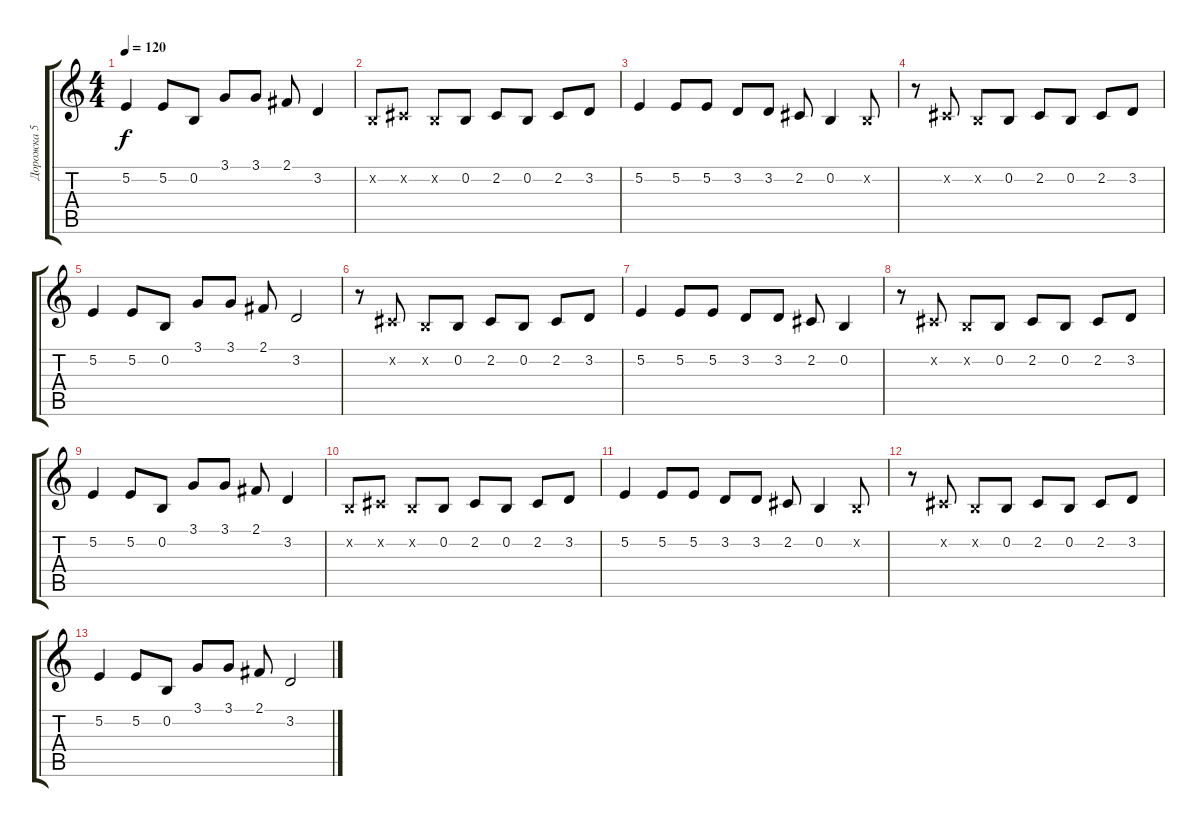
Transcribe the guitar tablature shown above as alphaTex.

\track ("Дорожка 5" "Дорожка 5") {instrument electricpiano2}
\staff {score tabs}
\tuning (E4 B3 G3 D3 A2 E2) {hide}
\ts (4 4)
\tempo 120
\clef g2
\ks c
5.2.4{dy f} 5.2.8 0.2.8 3.1.8 3.1.8 2.1.8 3.2.4 |
0.2{x}.8 2.2{x}.8 0.2{x}.8 0.2.8 2.2.8 0.2.8 2.2.8 3.2.8 |
5.2.4 5.2.8 5.2.8 3.2.8 3.2.8 2.2.8 0.2.4 0.2{x}.8 |
r.8 2.2{x}.8 0.2{x}.8 0.2.8 2.2.8 0.2.8 2.2.8 3.2.8 |
5.2.4 5.2.8 0.2.8 3.1.8 3.1.8 2.1.8 3.2.2 |
r.8 2.2{x}.8 0.2{x}.8 0.2.8 2.2.8 0.2.8 2.2.8 3.2.8 |
5.2.4 5.2.8 5.2.8 3.2.8 3.2.8 2.2.8 0.2.4 |
r.8 2.2{x}.8 0.2{x}.8 0.2.8 2.2.8 0.2.8 2.2.8 3.2.8 |
5.2.4 5.2.8 0.2.8 3.1.8 3.1.8 2.1.8 3.2.4 |
0.2{x}.8 2.2{x}.8 0.2{x}.8 0.2.8 2.2.8 0.2.8 2.2.8 3.2.8 |
5.2.4 5.2.8 5.2.8 3.2.8 3.2.8 2.2.8 0.2.4 0.2{x}.8 |
r.8 2.2{x}.8 0.2{x}.8 0.2.8 2.2.8 0.2.8 2.2.8 3.2.8 |
5.2.4 5.2.8 0.2.8 3.1.8 3.1.8 2.1.8 3.2.2
